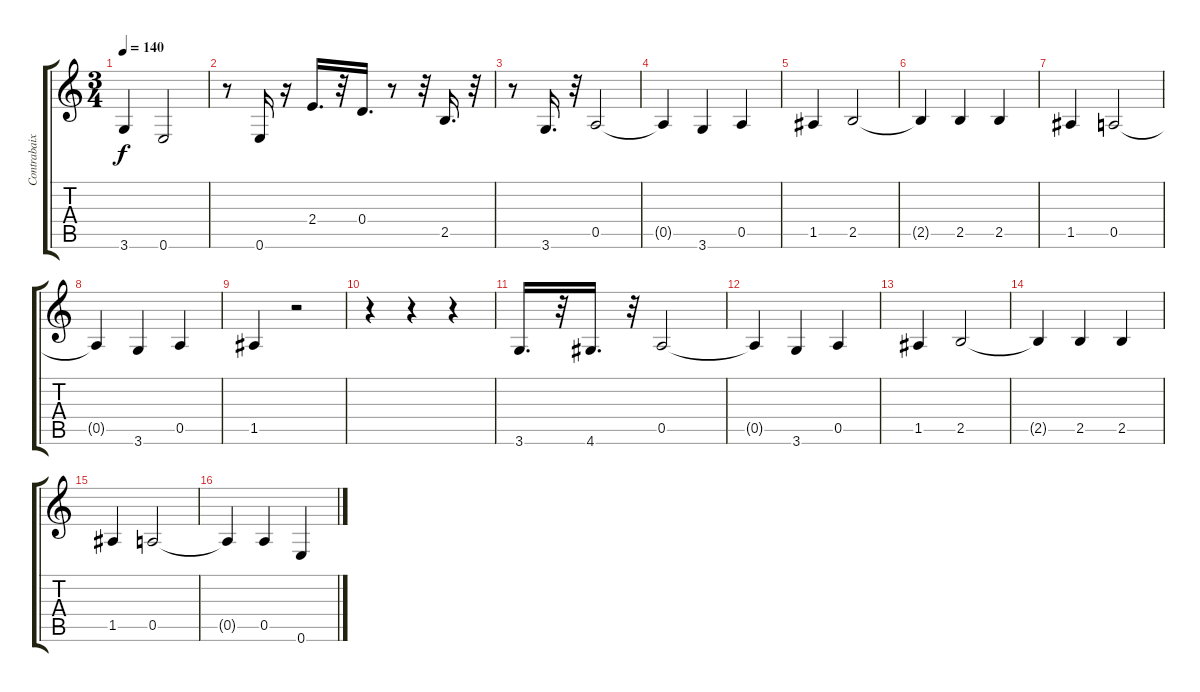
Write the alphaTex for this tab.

\track ("Contrabaixo" "Contrabaix") {instrument electricbassfinger}
\staff {score tabs}
\tuning (E4 B3 G3 D3 A2 E2) {hide}
\ts (3 4)
\tempo 140
\clef g2
\ks c
3.6.4{dy f} 0.6.2 |
r.8 0.6.16 r.16 2.4.16{d} r.32 0.4.16{d} r.8 r.32 2.5.16{d} r.32 |
r.8 3.6.16{d} r.32 0.5.2 |
0.5{t}.4 3.6.4 0.5.4 |
1.5.4 2.5.2 |
2.5{t}.4 2.5.4 2.5.4 |
1.5.4 0.5.2 |
0.5{t}.4 3.6.4 0.5.4 |
1.5.4 r.2 |
r.4 r.4 r.4 |
3.6.16{d} r.32 4.6.16{d} r.32 0.5.2 |
0.5{t}.4 3.6.4 0.5.4 |
1.5.4 2.5.2 |
2.5{t}.4 2.5.4 2.5.4 |
1.5.4 0.5.2 |
0.5{t}.4 0.5.4 0.6.4
